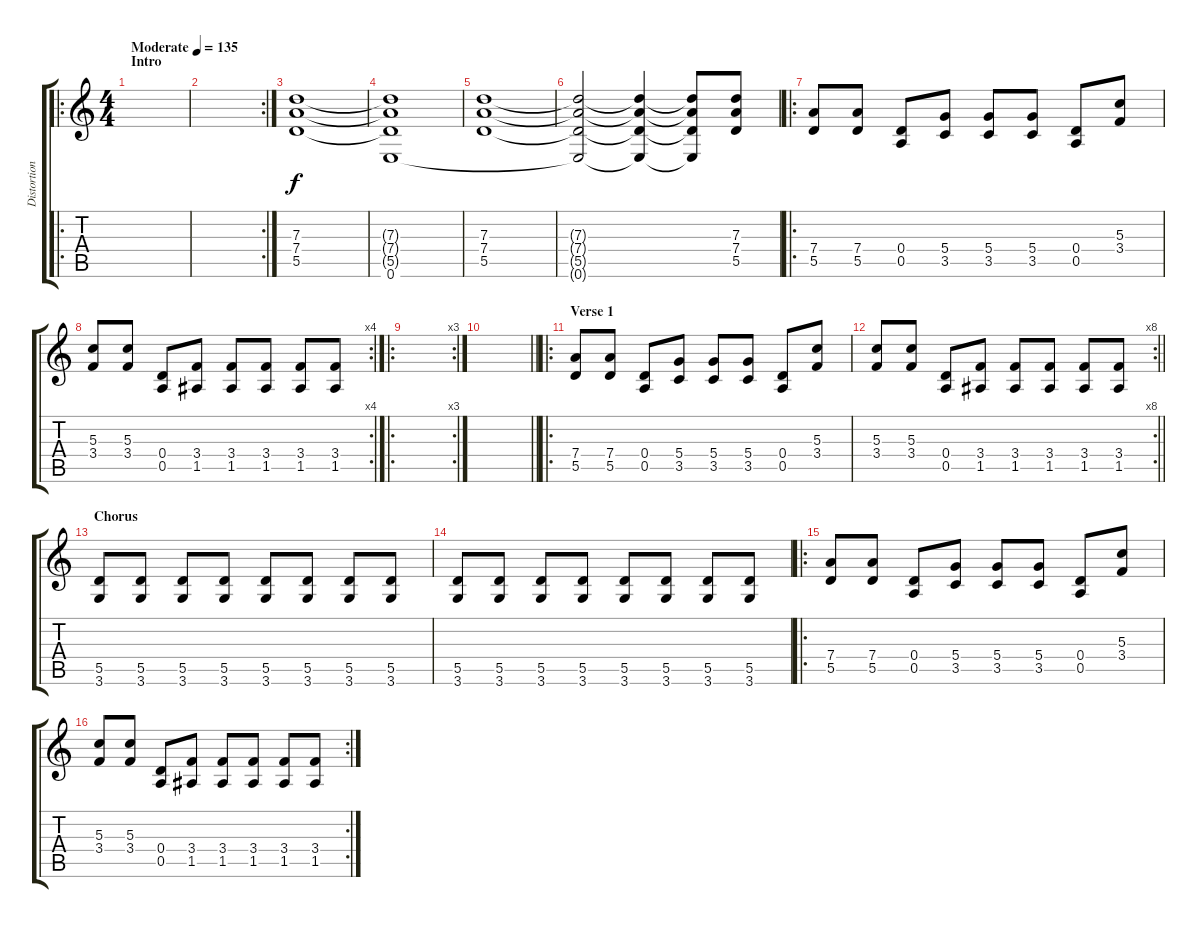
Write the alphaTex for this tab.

\track ("Distortion" "Distortion") {instrument distortionguitar}
\staff {score tabs}
\tuning (E4 B3 G3 D3 A2 E2) {hide}
\ro
\ts (4 4)
\section ("" "Intro")
\tempo (135 "Moderate")
\clef g2
\ks c
|
\rc 2
|
(7.3 7.4 5.5).1 |
(7.3{t} 7.4{t} 5.5{t} 0.6).1 |
(7.3 7.4 5.5).1 |
(7.3{t} 7.4{t} 5.5{t} 0.6{t}).2 (7.3{t} 7.4{t} 5.5{t} 0.6{t}).4 (7.3{t} 7.4{t} 5.5{t} 0.6{t}).8 (7.3 7.4 5.5).8 |
\ro
(7.4 5.5).8 (7.4 5.5).8 (0.4 0.5).8 (5.4 3.5).8 (5.4 3.5).8 (5.4 3.5).8 (0.4 0.5).8 (5.3 3.4).8 |
\rc 4
(5.3 3.4).8 (5.3 3.4).8 (0.4 0.5).8 (3.4 1.5).8 (3.4 1.5).8 (3.4 1.5).8 (3.4 1.5).8 (3.4 1.5).8 |
\ro
\rc 3
|
\barLineRight lightlight
|
\ro
\section ("" "Verse 1")
(7.4 5.5).8 (7.4 5.5).8 (0.4 0.5).8 (5.4 3.5).8 (5.4 3.5).8 (5.4 3.5).8 (0.4 0.5).8 (5.3 3.4).8 |
\rc 8
\barLineRight lightlight
(5.3 3.4).8 (5.3 3.4).8 (0.4 0.5).8 (3.4 1.5).8 (3.4 1.5).8 (3.4 1.5).8 (3.4 1.5).8 (3.4 1.5).8 |
\section ("" "Chorus")
(5.5 3.6).8 (5.5 3.6).8 (5.5 3.6).8 (5.5 3.6).8 (5.5 3.6).8 (5.5 3.6).8 (5.5 3.6).8 (5.5 3.6).8 |
(5.5 3.6).8 (5.5 3.6).8 (5.5 3.6).8 (5.5 3.6).8 (5.5 3.6).8 (5.5 3.6).8 (5.5 3.6).8 (5.5 3.6).8 |
\ro
(7.4 5.5).8 (7.4 5.5).8 (0.4 0.5).8 (5.4 3.5).8 (5.4 3.5).8 (5.4 3.5).8 (0.4 0.5).8 (5.3 3.4).8 |
\rc 2
(5.3 3.4).8 (5.3 3.4).8 (0.4 0.5).8 (3.4 1.5).8 (3.4 1.5).8 (3.4 1.5).8 (3.4 1.5).8 (3.4 1.5).8
